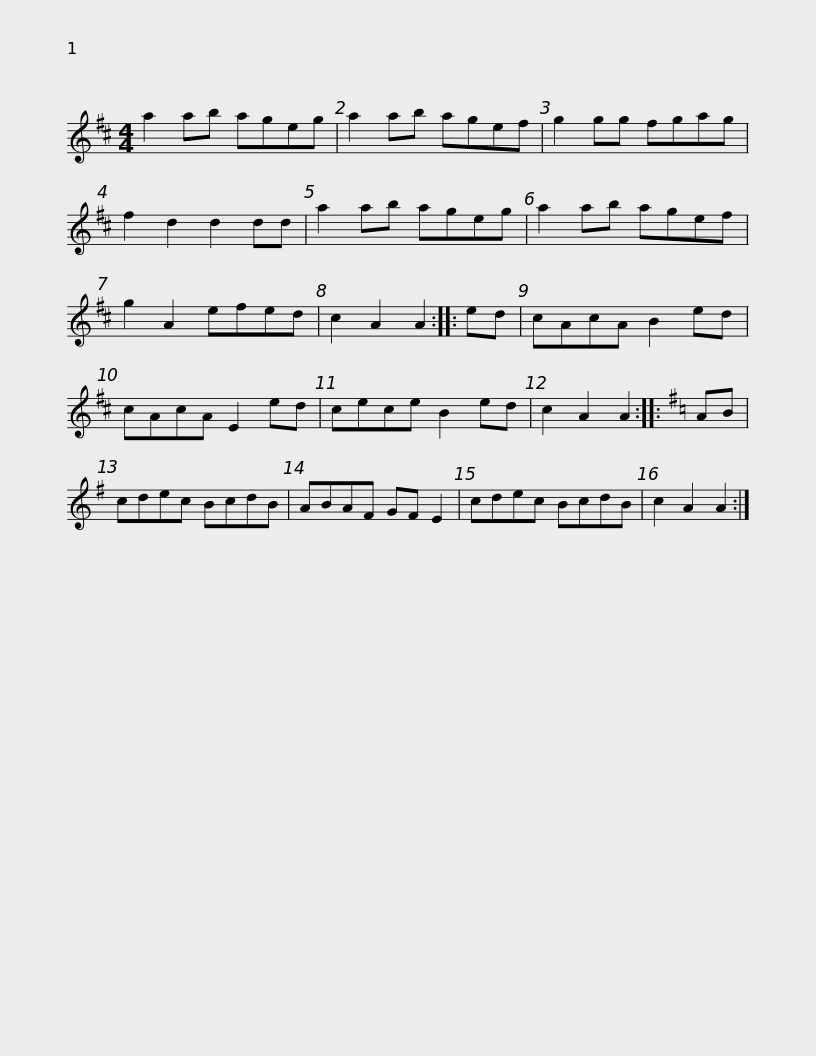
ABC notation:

X:1
L:1/8
M:4/4
I:linebreak $
K:D
V:1 treble
V:1
 a2 ab ageg | a2 ab agef | g2 gg fgag | f2 d2 d2 dd | a2 ab ageg |$ %5
 a2 ab agef | g2 A2 efed | c2 A2 A2 :: ed | cAcA B2 ed | %10
 cAcA E2 ed | cece B2 ed |$ c2 A2 A2 ::[K:G] AB | cdec BcdB | %15
 ABAF GF E2 | cdec BcdB | c2 A2 A2 :| %18
